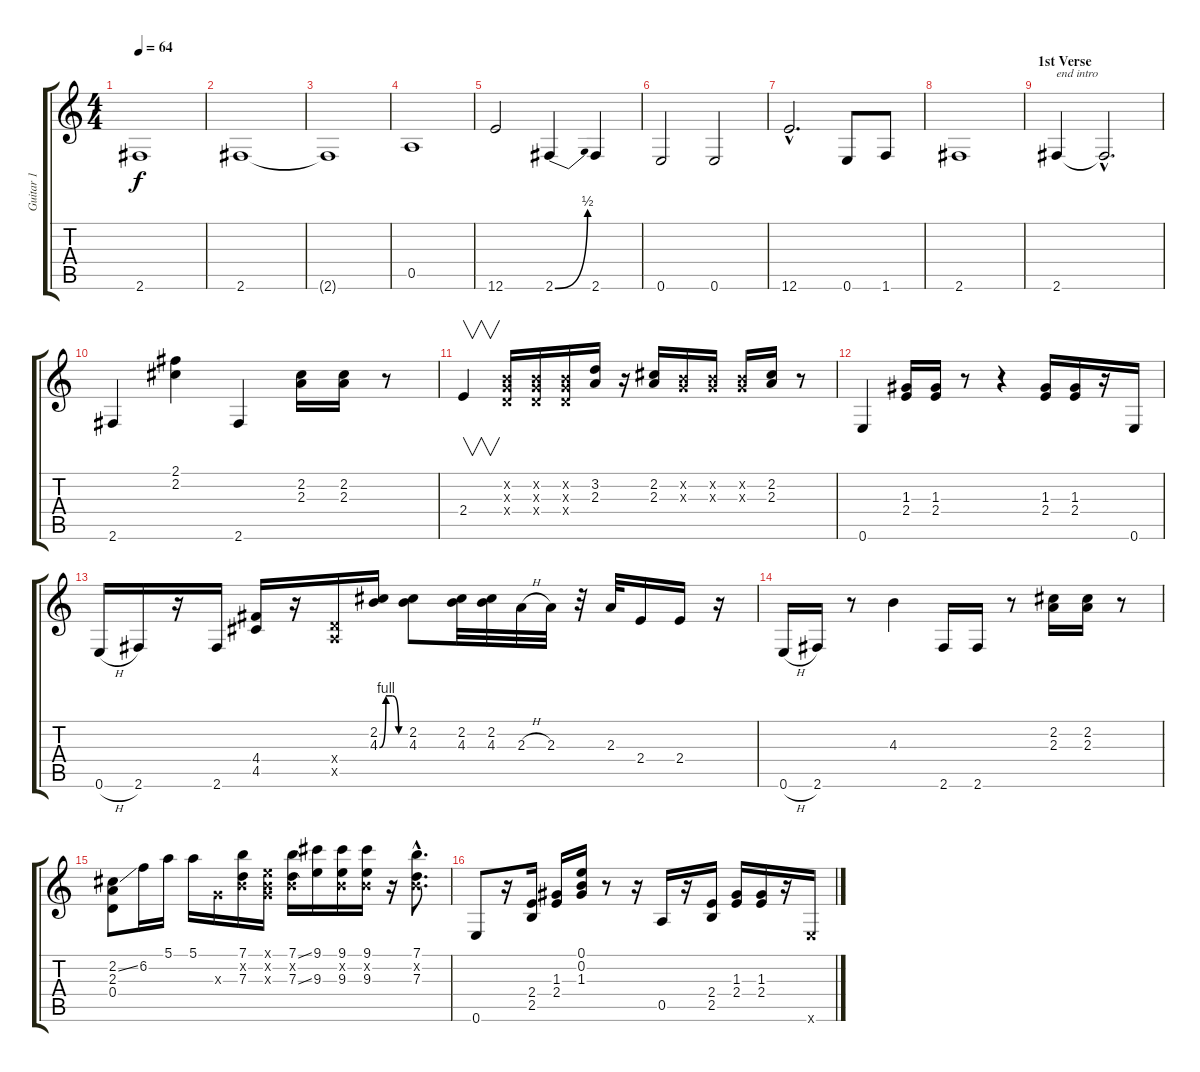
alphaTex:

\track ("Guitar 1" "Guitar 1") {instrument overdrivenguitar}
\staff {score tabs}
\tuning (E4 B3 G3 D3 A2 E2) {hide}
\ts (4 4)
\tempo 64
\clef g2
\ks c
2.6.1{dy f} |
2.6.1 |
2.6{t}.1 |
0.5.1 |
12.6.2 2.6{be (bend 0 0 60 2)}.4 2.6.4 |
0.6.2 0.6.2 |
12.6{hac}.2{d} 0.6.8 1.6.8 |
2.6.1 |
\section ("" "1st Verse")
2.6.4{txt "end intro"} 2.6{hac t}.2{d} |
2.6.4 (2.1 2.2).4 2.6.4 (2.2 2.3).16 (2.2 2.3).16 r.8 |
2.4.4{v} (0.2{x} 0.3{x} 0.4{x}).16 (0.2{x} 0.3{x} 0.4{x}).16 (0.2{x} 0.3{x} 0.4{x}).16 (3.2 2.3).16 r.16 (2.2 2.3).16 (0.2{x} 0.3{x}).16 (0.2{x} 0.3{x}).16 (0.2{x} 0.3{x}).16 (2.2 2.3).16 r.8 |
0.6.4 (1.3 2.4).16 (1.3 2.4).16 r.8 r.4 (1.3 2.4).16 (1.3 2.4).16 r.16 0.6.16 |
0.6{h}.16 2.6.16 r.16 2.6.16 (4.4 4.5).16 r.16 (0.4{x} 0.5{x}).16 (2.2 4.3{be (custom 0 0 15 4 30 4 45 0 60 0)}).16 (2.2 4.3).8 (2.2 4.3).32 (2.2 4.3).32 2.3{h}.32 2.3.32 r.32 2.3.32 2.4.16 2.4.16 r.16 |
0.6{h}.16 2.6.16 r.8 4.3.4 2.6.16 2.6.16 r.8 (2.2 2.3).16 (2.2 2.3).16 r.8 |
(2.2{ss} 2.3 0.4).8 6.2.16 5.1.16 5.1.16 0.3{x}.16 (7.1 0.2{x} 7.3).16 (0.1{x} 0.2{x} 0.3{x}).16 (7.1{ss} 0.2{x} 7.3{ss}).16 (9.1 9.3).16 (9.1 0.2{x} 9.3).16 (9.1 0.2{x} 9.3).16 r.16 (7.1{hac} 0.2{hac x} 7.3{hac}).8{d} |
0.6.8 r.16 (2.4 2.5).16 (1.3 2.4).16 (0.1 0.2 1.3).16 r.8 r.16 0.5.16 r.16 (2.4 2.5).16 (1.3 2.4).16 (1.3 2.4).16 r.16 0.6{x}.16
